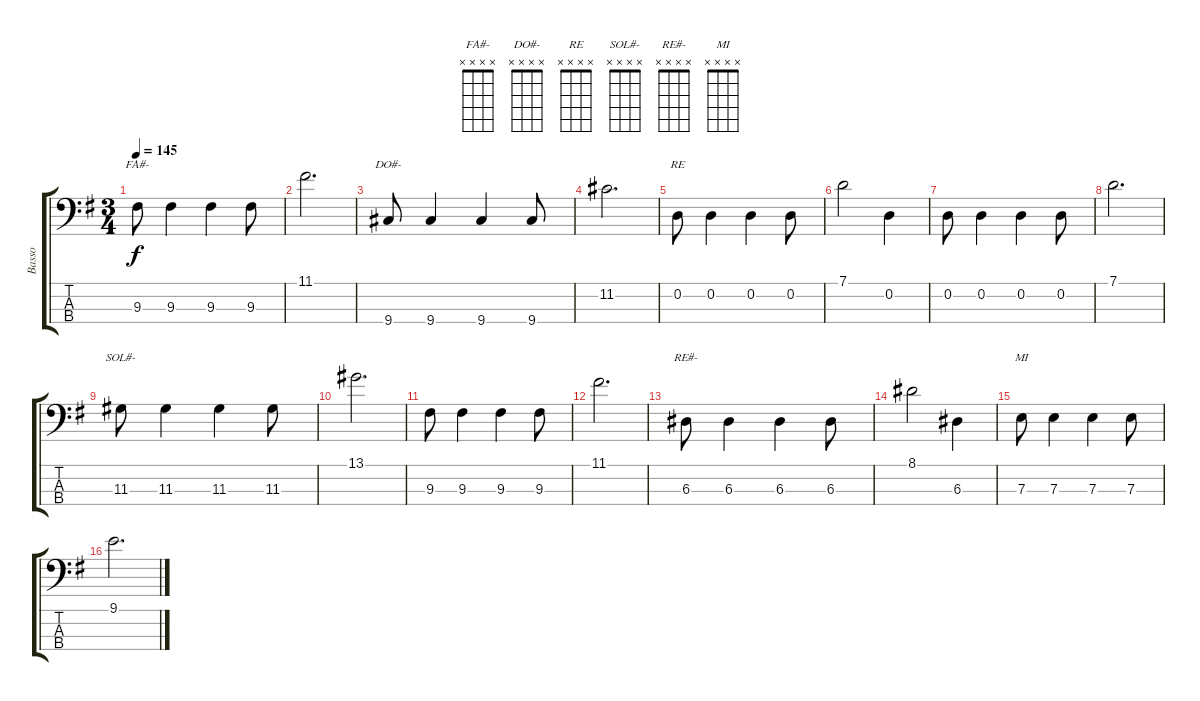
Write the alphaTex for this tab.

\track ("Basso" "Basso") {instrument electricbassfinger}
\staff {score tabs}
\tuning (G2 D2 A1 E1) {hide}
\chord ("FA#-" x x x x)
\chord ("DO#-" x x x x)
\chord ("RE" x x x x)
\chord ("SOL#-" x x x x)
\chord ("RE#-" x x x x)
\chord ("MI" x x x x)
\ts (3 4)
\tempo 145
\clef f4
\ks g
9.3.8{ch "FA#-" dy f} 9.3.4 9.3.4 9.3.8 |
11.1.2{d} |
9.4.8{ch "DO#-"} 9.4.4 9.4.4 9.4.8 |
11.2.2{d} |
0.2.8{ch "RE"} 0.2.4 0.2.4 0.2.8 |
7.1.2 0.2.4 |
0.2.8 0.2.4 0.2.4 0.2.8 |
7.1.2{d} |
11.3.8{ch "SOL#-"} 11.3.4 11.3.4 11.3.8 |
13.1.2{d} |
9.3.8 9.3.4 9.3.4 9.3.8 |
11.1.2{d} |
6.3.8{ch "RE#-"} 6.3.4 6.3.4 6.3.8 |
8.1.2 6.3.4 |
7.3.8{ch "MI"} 7.3.4 7.3.4 7.3.8 |
9.1.2{d}
